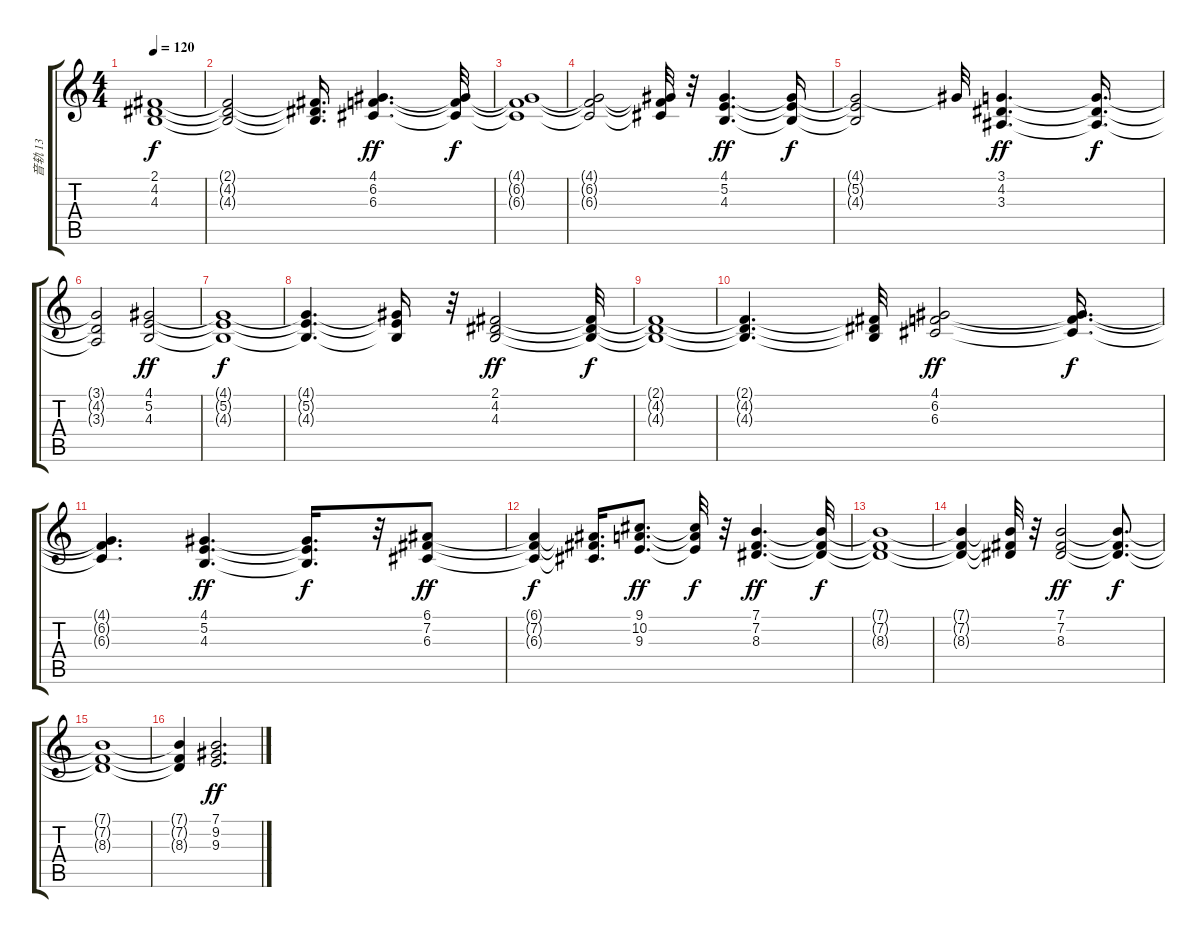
\track ("音轨 13" "音轨 13") {instrument pad2warm}
\staff {score tabs}
\tuning (E4 B3 G3 D3 A2 E2) {hide}
\ts (4 4)
\tempo 120
\clef g2
\ks c
(2.1{t} 4.2{t} 4.3{t}).1{dy f} |
(2.1{t} 4.2{t} 4.3{t}).2 (2.1{t} 4.2{t} 4.3{t}).16{d} (4.1 6.2 6.3).4{d dy ff} (4.1{t} 6.2{t} 6.3{t}).32{dy f} |
(4.1{t} 6.2{t} 6.3{t}).1 |
(4.1{t} 6.2{t} 6.3{t}).2 (4.1{t} 6.2{t} 6.3{t}).32 r.32 (4.1 5.2 4.3).4{d dy ff} (4.1{t} 5.2{t} 4.3{t}).16{dy f} |
(4.1{t} 5.2{t} 4.3{t}).2 4.1{t}.32 (3.1 4.2 3.3).4{d dy ff} (3.1{t} 4.2{t} 3.3{t}).16{d dy f} |
(3.1{t} 4.2{t} 3.3{t}).2 (4.1 5.2 4.3).2{dy ff} |
(4.1{t} 5.2{t} 4.3{t}).1{dy f} |
(4.1{t} 5.2{t} 4.3{t}).4{d} (4.1{t} 5.2{t} 4.3{t}).16 r.32 (2.1 4.2 4.3).2{dy ff} (2.1{t} 4.2{t} 4.3{t}).32{dy f} |
(2.1{t} 4.2{t} 4.3{t}).1 |
(2.1{t} 4.2{t} 4.3{t}).4{d} (2.1{t} 4.2{t} 4.3{t}).32 (4.1 6.2 6.3).2{dy ff} (4.1{t} 6.2{t} 6.3{t}).16{d dy f} |
(4.1{t} 6.2{t} 6.3{t}).4{d} (4.1 5.2 4.3).4{d dy ff} (4.1{t} 5.2{t} 4.3{t}).16{d dy f} r.32 (6.1 7.2 6.3).8{dy ff} |
(6.1{t} 7.2{t} 6.3{t}).4{dy f} (6.1{t} 7.2{t} 6.3{t}).16{d} (9.1 10.2 9.3).8{d dy ff} (9.1{t} 10.2{t} 9.3{t}).32{dy f} r.32 (7.1 7.2 8.3).4{d dy ff} (7.1{t} 7.2{t} 8.3{t}).32{dy f} |
(7.1{t} 7.2{t} 8.3{t}).1 |
(7.1{t} 7.2{t} 8.3{t}).4 (7.1{t} 7.2{t} 8.3{t}).32 r.32 (7.1 7.2 8.3).2{dy ff} (7.1{t} 7.2{t} 8.3{t}).8{d dy f} |
(7.1{t} 7.2{t} 8.3{t}).1 |
(7.1{t} 7.2{t} 8.3{t}).4 (7.1 9.2 9.3).2{d dy ff}
